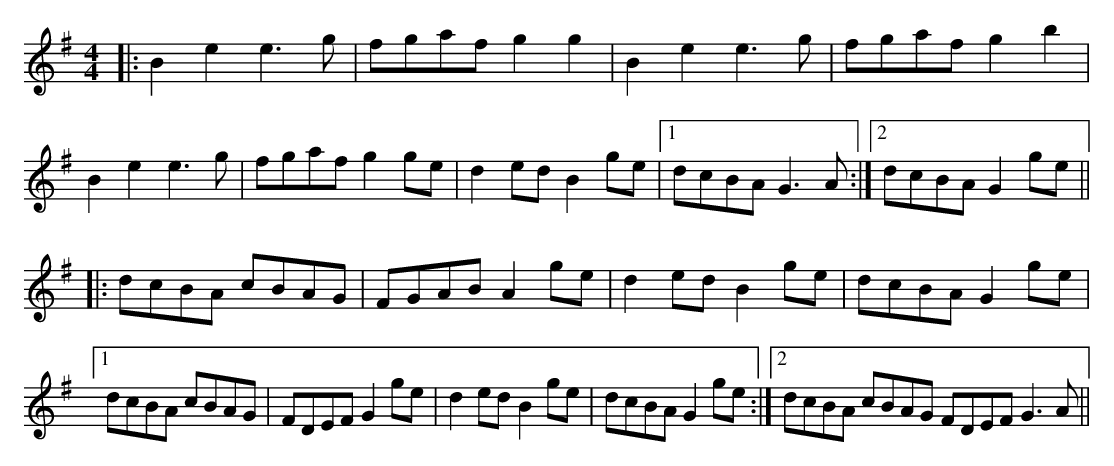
X:1
M:4/4
K:G
|:B2e2 e3g|fgaf g2g2|B2e2 e3g|fgaf g2b2|
B2e2 e3g|fgaf g2ge|d2ed B2ge|1 dcBA G3A:|2 dcBA G2ge||
|:dcBA cBAG|FGAB A2ge|d2ed B2ge|dcBA G2ge|
[1 dcBA cBAG|FDEF G2ge|d2ed B2ge|dcBA G2ge:|2 dcBA cBAG FDEF G3A||
